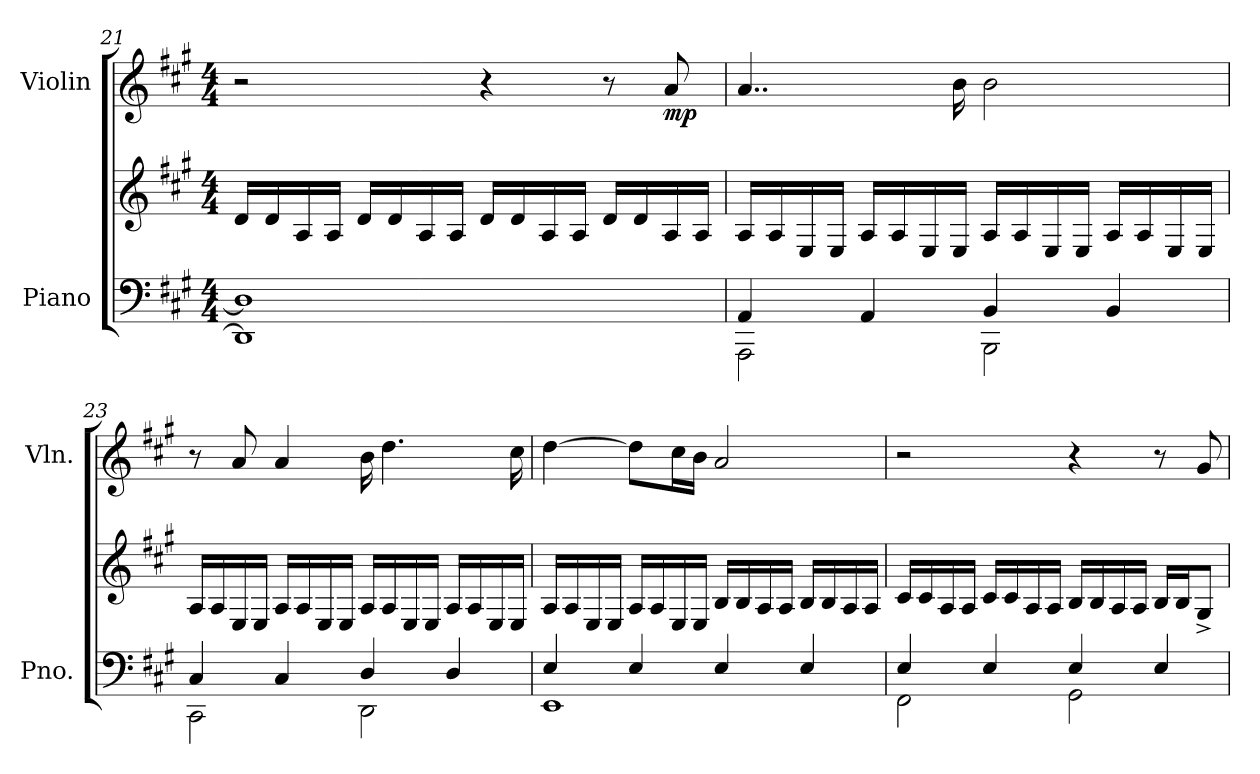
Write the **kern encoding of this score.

**kern	**kern	**kern	**dynam
*part2	*part2	*part1	*part1
*staff3	*staff2	*staff1	*staff1
*I"Piano	*	*I"Violin	*
*I'Pno.	*	*I'Vln.	*
*clefF4	*clefG2	*clefG2	*
*k[f#c#g#]	*k[f#c#g#]	*k[f#c#g#]	*
*M4/4	*M4/4	*M4/4	*
=21	=21	=21	=21
*^	*	*	*
1D]	1DD]	16d/LL	2r	.
.	.	16d/	.	.
.	.	16A/	.	.
.	.	16A/JJ	.	.
.	.	16d/LL	.	.
.	.	16d/	.	.
.	.	16A/	.	.
.	.	16A/JJ	.	.
.	.	16d/LL	4r	.
.	.	16d/	.	.
.	.	16A/	.	.
.	.	16A/JJ	.	.
.	.	16d/LL	8r	.
.	.	16d/	.	.
!	!	!	!	!LO:DY:b
.	.	16A/	8a/	mp
.	.	16A/JJ	.	.
!!LO:LB:g=z
=22	=22	=22	=22	=22
4AA/	2AAA\	16A/LL	4..a/	.
.	.	16A/	.	.
.	.	16E/	.	.
.	.	16E/JJ	.	.
4AA/	.	16A/LL	.	.
.	.	16A/	.	.
.	.	16E/	.	.
.	.	16E/JJ	16b\	.
4BB/	2BBB\	16A/LL	2b\	.
.	.	16A/	.	.
.	.	16E/	.	.
.	.	16E/JJ	.	.
4BB/	.	16A/LL	.	.
.	.	16A/	.	.
.	.	16E/	.	.
.	.	16E/JJ	.	.
!!LO:PB:g=z
=23	=23	=23	=23	=23
4C#/	2CC#\	16A/LL	8r	.
.	.	16A/	.	.
.	.	16E/	8a/	.
.	.	16E/JJ	.	.
4C#/	.	16A/LL	4a/	.
.	.	16A/	.	.
.	.	16E/	.	.
.	.	16E/JJ	.	.
4D/	2DD\	16A/LL	16b\	.
.	.	16A/	4.dd\	.
.	.	16E/	.	.
.	.	16E/JJ	.	.
4D/	.	16A/LL	.	.
.	.	16A/	.	.
.	.	16E/	.	.
.	.	16E/JJ	16cc#\	.
!!LO:LB:g=z
=24	=24	=24	=24	=24
4E/	1EE	16A/LL	[4dd\	.
.	.	16A/	.	.
.	.	16E/	.	.
.	.	16E/JJ	.	.
4E/	.	16A/LL	8dd\L]	.
.	.	16A/	.	.
.	.	16E/	16cc#\L	.
.	.	16E/JJ	16b\JJ	.
4E/	.	16B/LL	2a/	.
.	.	16B/	.	.
.	.	16A/	.	.
.	.	16A/JJ	.	.
4E/	.	16B/LL	.	.
.	.	16B/	.	.
.	.	16A/	.	.
.	.	16A/JJ	.	.
!!LO:LB:g=z
=25	=25	=25	=25	=25
4E/	2FF#\	16c#/LL	2r	.
.	.	16c#/	.	.
.	.	16A/	.	.
.	.	16A/JJ	.	.
4E/	.	16c#/LL	.	.
.	.	16c#/	.	.
.	.	16A/	.	.
.	.	16A/JJ	.	.
4E/	2GG#\	16B/LL	4r	.
.	.	16B/	.	.
.	.	16A/	.	.
.	.	16A/JJ	.	.
4E/	.	16B/LL	8r	.
.	.	16B/J	.	.
.	.	8G#^/J	8g#/	.
*v	*v	*	*	*
=	=	=	=
*-	*-	*-	*-
